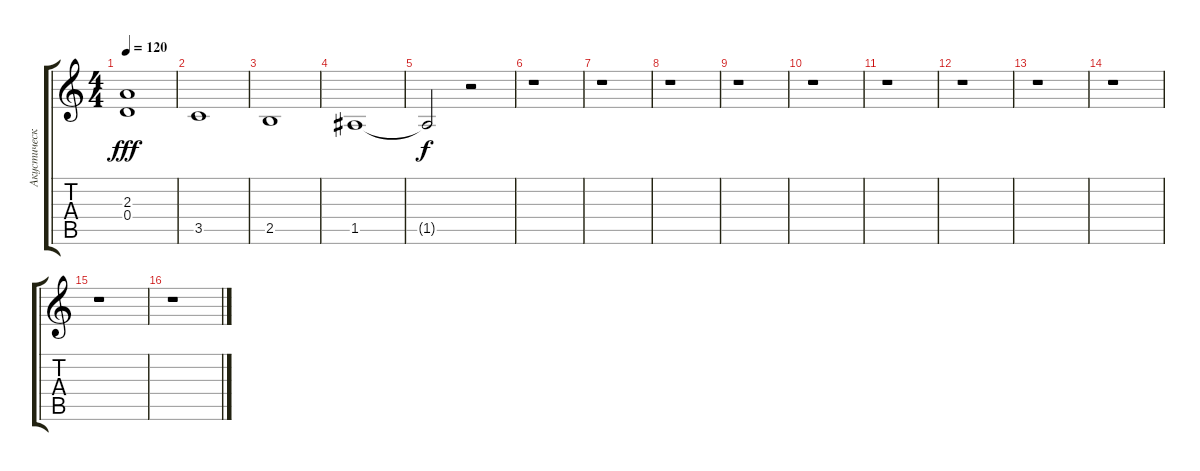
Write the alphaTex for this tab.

\track ("Акустический Гранд Роял" "Акустическ") {instrument distortionguitar}
\staff {score tabs}
\tuning (E4 B3 G3 D3 A2 E2) {hide}
\ts (4 4)
\tempo 120
\clef g2
\ks c
(2.3 0.4).1{dy fff} |
3.5.1 |
2.5.1 |
1.5.1 |
1.5{t}.2{dy f} r.2 |
r.1 |
r.1 |
r.1 |
r.1 |
r.1 |
r.1 |
r.1 |
r.1 |
r.1 |
r.1 |
r.1
